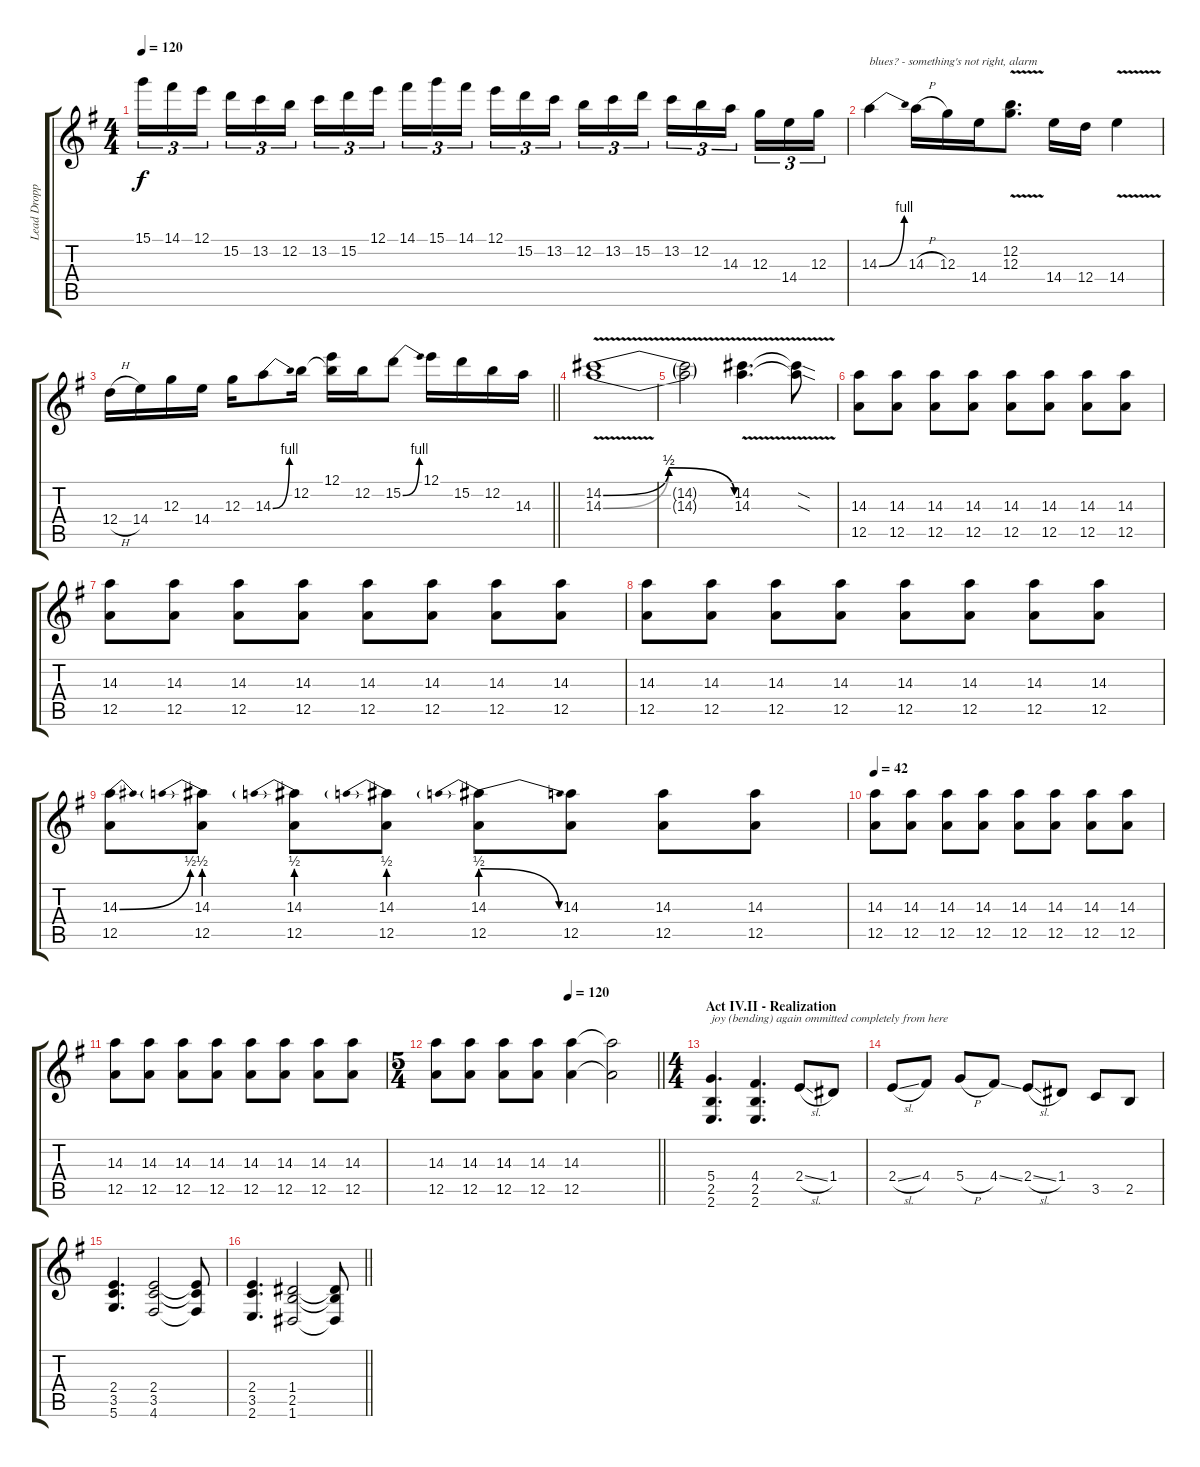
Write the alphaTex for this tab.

\track ("Lead Dropped D " "Lead Dropp") {instrument distortionguitar}
\staff {score tabs}
\tuning (E4 B3 G3 D3 A2 D2) {hide}
\ts (4 4)
\tempo 120
\clef g2
\ks eminor
15.1.16{tu (3 2) dy f} 14.1.16{tu (3 2)} 12.1.16{tu (3 2) beam splitsecondary} 15.2.16{tu (3 2)} 13.2.16{tu (3 2)} 12.2.16{tu (3 2)} 13.2.16{tu (3 2)} 15.2.16{tu (3 2)} 12.1.16{tu (3 2) beam splitsecondary} 14.1.16{tu (3 2)} 15.1.16{tu (3 2)} 14.1.16{tu (3 2)} 12.1.16{tu (3 2)} 15.2.16{tu (3 2)} 13.2.16{tu (3 2) beam splitsecondary} 12.2.16{tu (3 2)} 13.2.16{tu (3 2)} 15.2.16{tu (3 2)} 13.2.16{tu (3 2)} 12.2.16{tu (3 2)} 14.3.16{tu (3 2) beam splitsecondary} 12.3.16{tu (3 2)} 14.4.16{tu (3 2)} 12.3.16{tu (3 2)} |
14.3{be (bend 0 0 60 4)}.4{txt "blues? - something's not right, alarm"} 14.3{h}.16 12.3.16 14.4.16 (12.2{v} 12.3{v}).8{d} 14.4.16 12.4.16 14.4{v}.4 |
\barLineRight lightlight
12.4{h}.16 14.4.16 12.3.16 14.4.16 12.3.16 14.3{be (bend 0 0 60 4)}.8 12.2.16 (12.1 12.2{t}).16 12.2.16 15.2{be (bend 0 0 60 4)}.8 12.1.16 15.2.16 12.2.16 14.3.16 |
\section ("" "")
(14.2{be (bendrelease 0 0 8 2 38 2 60 0)} 14.3{be (bendrelease 0 0 8 2 37 2 60 0) v}).1 |
(14.2{t} 14.3{t}).2 (14.2{v} 14.3).4{d} (14.2{sod t} 14.3{sod t}).8 |
(14.3 12.5).8{balance 0} (14.3 12.5).8 (14.3 12.5).8 (14.3 12.5).8 (14.3 12.5).8 (14.3 12.5).8 (14.3 12.5).8 (14.3 12.5).8 |
(14.3 12.5).8 (14.3 12.5).8 (14.3 12.5).8 (14.3 12.5).8 (14.3 12.5).8 (14.3 12.5).8 (14.3 12.5).8 (14.3 12.5).8 |
(14.3 12.5).8 (14.3 12.5).8 (14.3 12.5).8 (14.3 12.5).8 (14.3 12.5).8 (14.3 12.5).8 (14.3 12.5).8 (14.3 12.5).8 |
(14.3{be (bend 0 0 60 2)} 12.5).8 (14.3{be (prebend 0 2 60 2)} 12.5).8 (14.3{be (prebend 0 2 60 2)} 12.5).8 (14.3{be (prebend 0 2 60 2)} 12.5).8 (14.3{be (prebendrelease 0 2 60 0)} 12.5).8 (14.3 12.5).8 (14.3 12.5).8 (14.3 12.5).8 |
\tempo 42
(14.3 12.5).8 (14.3 12.5).8 (14.3 12.5).8 (14.3 12.5).8 (14.3 12.5).8 (14.3 12.5).8 (14.3 12.5).8 (14.3 12.5).8 |
(14.3 12.5).8 (14.3 12.5).8 (14.3 12.5).8 (14.3 12.5).8 (14.3 12.5).8 (14.3 12.5).8 (14.3 12.5).8 (14.3 12.5).8 |
\ts (5 4)
\tempo (120 0.6)
\barLineRight lightlight
(14.3 12.5).8 (14.3 12.5).8 (14.3 12.5).8 (14.3 12.5).8 (14.3 12.5).4 (14.3{t} 12.5{t}).2 |
\ts (4 4)
\section ("" "Act IV.II - Realization")
(5.4 2.5 2.6).4{d txt "joy (bending) again ommitted completely from here"} (4.4 2.5 2.6).4{d} 2.4{sl}.8 1.4.8 |
2.4{sl}.8 4.4.8 5.4{h}.8 4.4{ss}.8 2.4{sl}.8 1.4.8 3.5.8 2.5.8 |
(2.4 3.5 5.6).4{d} (2.4 3.5 4.6).2 (2.4{t} 3.5{t} 4.6{t}).8 |
\barLineRight lightlight
(2.4 3.5 2.6).4{d} (1.4 2.5 1.6).2 (1.4{t} 2.5{t} 1.6{t}).8
